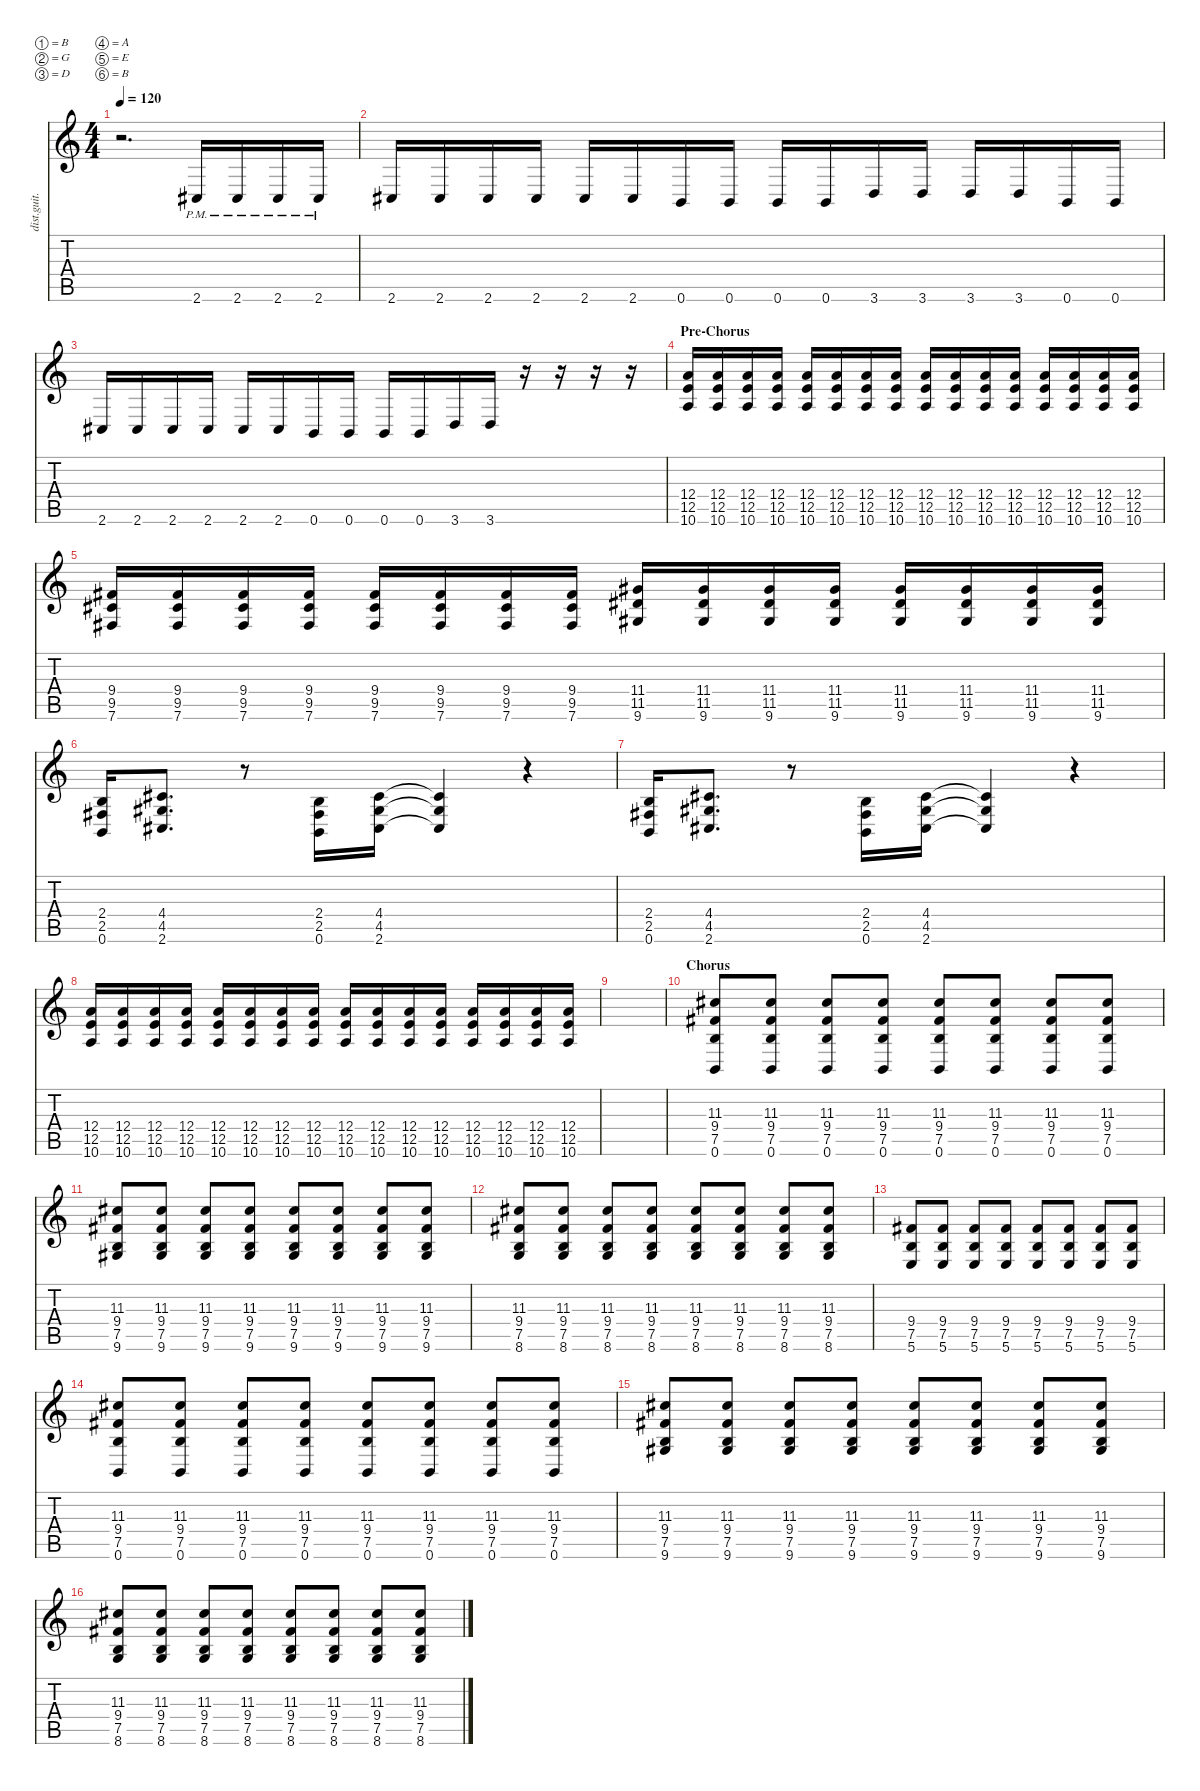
\defaultSystemsLayout 4
\hideDynamics
\bracketExtendMode nobrackets
\track ("Distortion Guitar - Petr" "dist.guit.") {instrument distortionguitar}
\staff {score tabs}
\tuning (B3 G3 D3 A2 E2 B1)
\ts (4 4)
\tempo 120
\clef g2
\ks c
r.2{d dy ff beam Down} 2.6{pm acc #}.16{dy mf beam Up} 2.6{pm acc #}.16{beam Up} 2.6{pm acc #}.16{beam Up} 2.6{pm acc #}.16{beam Up} |
2.6{acc #}.16{beam Up} 2.6{acc #}.16{beam Up} 2.6{acc #}.16{beam Up} 2.6{acc #}.16{beam Up} 2.6{acc #}.16{beam Up} 2.6{acc #}.16{beam Up} 0.6.16{beam Up} 0.6.16{beam Up} 0.6.16{beam Up} 0.6.16{beam Up} 3.6.16{beam Up} 3.6.16{beam Up} 3.6.16{beam Up} 3.6.16{beam Up} 0.6.16{beam Up} 0.6.16{beam Up} |
2.6{acc #}.16{beam Up} 2.6{acc #}.16{beam Up} 2.6{acc #}.16{beam Up} 2.6{acc #}.16{beam Up} 2.6{acc #}.16{beam Up} 2.6{acc #}.16{beam Up} 0.6.16{beam Up} 0.6.16{beam Up} 0.6.16{beam Up} 0.6.16{beam Up} 3.6.16{beam Up} 3.6.16{beam Up} r.16{beam Down} r.16{beam Down} r.16{beam Down} r.16{beam Down} |
\section ("" "Pre-Chorus")
(10.6 12.5 12.4).16{dy ff beam Up} (10.6 12.5 12.4).16{beam Up} (10.6 12.5 12.4).16{beam Up} (10.6 12.5 12.4).16{beam Up} (10.6 12.5 12.4).16{beam Up} (10.6 12.5 12.4).16{beam Up} (10.6 12.5 12.4).16{beam Up} (10.6 12.5 12.4).16{beam Up} (10.6 12.5 12.4).16{beam Up} (10.6 12.5 12.4).16{beam Up} (10.6 12.5 12.4).16{beam Up} (10.6 12.5 12.4).16{beam Up} (10.6 12.5 12.4).16{beam Up} (10.6 12.5 12.4).16{beam Up} (10.6 12.5 12.4).16{beam Up} (10.6 12.5 12.4).16{beam Up} |
(7.6{acc #} 9.5{acc #} 9.4{acc #}).16{beam Up} (7.6{acc #} 9.5{acc #} 9.4{acc #}).16{beam Up} (7.6{acc #} 9.5{acc #} 9.4{acc #}).16{beam Up} (7.6{acc #} 9.5{acc #} 9.4{acc #}).16{beam Up} (7.6{acc #} 9.5{acc #} 9.4{acc #}).16{beam Up} (7.6{acc #} 9.5{acc #} 9.4{acc #}).16{beam Up} (7.6{acc #} 9.5{acc #} 9.4{acc #}).16{beam Up} (7.6{acc #} 9.5{acc #} 9.4{acc #}).16{beam Up} (9.6{acc #} 11.5{acc #} 11.4{acc #}).16{beam Up} (9.6{acc #} 11.5{acc #} 11.4{acc #}).16{beam Up} (9.6{acc #} 11.5{acc #} 11.4{acc #}).16{beam Up} (9.6{acc #} 11.5{acc #} 11.4{acc #}).16{beam Up} (9.6{acc #} 11.5{acc #} 11.4{acc #}).16{beam Up} (9.6{acc #} 11.5{acc #} 11.4{acc #}).16{beam Up} (9.6{acc #} 11.5{acc #} 11.4{acc #}).16{beam Up} (9.6{acc #} 11.5{acc #} 11.4{acc #}).16{beam Up} |
(0.6 2.5{acc #} 2.4).16{beam Up} (2.6{acc #} 4.5{acc #} 4.4{acc #}).8{d beam Up} r.8{beam Down} (0.6 2.5{acc #} 2.4).16{beam Up} (2.6{acc #} 4.5{acc #} 4.4{acc #}).16{beam Up} (2.6{t acc #} 4.5{t acc #} 4.4{t acc #}).4{beam Up} r.4{beam Down} |
(0.6 2.5{acc #} 2.4).16{beam Up} (2.6{acc #} 4.5{acc #} 4.4{acc #}).8{d beam Up} r.8{beam Down} (0.6 2.5{acc #} 2.4).16{beam Up} (2.6{acc #} 4.5{acc #} 4.4{acc #}).16{beam Up} (2.6{t acc #} 4.5{t acc #} 4.4{t acc #}).4{beam Up} r.4{beam Down} |
(10.6 12.5 12.4).16{beam Up} (10.6 12.5 12.4).16{beam Up} (10.6 12.5 12.4).16{beam Up} (10.6 12.5 12.4).16{beam Up} (10.6 12.5 12.4).16{beam Up} (10.6 12.5 12.4).16{beam Up} (10.6 12.5 12.4).16{beam Up} (10.6 12.5 12.4).16{beam Up} (10.6 12.5 12.4).16{beam Up} (10.6 12.5 12.4).16{beam Up} (10.6 12.5 12.4).16{beam Up} (10.6 12.5 12.4).16{beam Up} (10.6 12.5 12.4).16{beam Up} (10.6 12.5 12.4).16{beam Up} (10.6 12.5 12.4).16{beam Up} (10.6 12.5 12.4).16{beam Up} |
|
\section ("" "Chorus")
(7.5 9.4{acc #} 11.3{acc #} 0.6).8{beam Up} (7.5 9.4{acc #} 11.3{acc #} 0.6).8{beam Up} (7.5 9.4{acc #} 11.3{acc #} 0.6).8{beam Up} (7.5 9.4{acc #} 11.3{acc #} 0.6).8{beam Up} (7.5 9.4{acc #} 11.3{acc #} 0.6).8{beam Up} (7.5 9.4{acc #} 11.3{acc #} 0.6).8{beam Up} (7.5 9.4{acc #} 11.3{acc #} 0.6).8{beam Up} (7.5 9.4{acc #} 11.3{acc #} 0.6).8{beam Up} |
(7.5 9.4{acc #} 11.3{acc #} 9.6{acc #}).8{beam Up} (7.5 9.4{acc #} 11.3{acc #} 9.6{acc #}).8{beam Up} (7.5 9.4{acc #} 11.3{acc #} 9.6{acc #}).8{beam Up} (7.5 9.4{acc #} 11.3{acc #} 9.6{acc #}).8{beam Up} (7.5 9.4{acc #} 11.3{acc #} 9.6{acc #}).8{beam Up} (7.5 9.4{acc #} 11.3{acc #} 9.6{acc #}).8{beam Up} (7.5 9.4{acc #} 11.3{acc #} 9.6{acc #}).8{beam Up} (7.5 9.4{acc #} 11.3{acc #} 9.6{acc #}).8{beam Up} |
(7.5 9.4{acc #} 11.3{acc #} 8.6).8{beam Up} (7.5 9.4{acc #} 11.3{acc #} 8.6).8{beam Up} (7.5 9.4{acc #} 11.3{acc #} 8.6).8{beam Up} (7.5 9.4{acc #} 11.3{acc #} 8.6).8{beam Up} (7.5 9.4{acc #} 11.3{acc #} 8.6).8{beam Up} (7.5 9.4{acc #} 11.3{acc #} 8.6).8{beam Up} (7.5 9.4{acc #} 11.3{acc #} 8.6).8{beam Up} (7.5 9.4{acc #} 11.3{acc #} 8.6).8{beam Up} |
(5.6 7.5 9.4{acc #}).8{beam Up} (5.6 7.5 9.4{acc #}).8{beam Up} (5.6 7.5 9.4{acc #}).8{beam Up} (5.6 7.5 9.4{acc #}).8{beam Up} (5.6 7.5 9.4{acc #}).8{beam Up} (5.6 7.5 9.4{acc #}).8{beam Up} (5.6 7.5 9.4{acc #}).8{beam Up} (5.6 7.5 9.4{acc #}).8{beam Up} |
(7.5 9.4{acc #} 11.3{acc #} 0.6).8{beam Up} (7.5 9.4{acc #} 11.3{acc #} 0.6).8{beam Up} (7.5 9.4{acc #} 11.3{acc #} 0.6).8{beam Up} (7.5 9.4{acc #} 11.3{acc #} 0.6).8{beam Up} (7.5 9.4{acc #} 11.3{acc #} 0.6).8{beam Up} (7.5 9.4{acc #} 11.3{acc #} 0.6).8{beam Up} (7.5 9.4{acc #} 11.3{acc #} 0.6).8{beam Up} (7.5 9.4{acc #} 11.3{acc #} 0.6).8{beam Up} |
(7.5 9.4{acc #} 11.3{acc #} 9.6{acc #}).8{beam Up} (7.5 9.4{acc #} 11.3{acc #} 9.6{acc #}).8{beam Up} (7.5 9.4{acc #} 11.3{acc #} 9.6{acc #}).8{beam Up} (7.5 9.4{acc #} 11.3{acc #} 9.6{acc #}).8{beam Up} (7.5 9.4{acc #} 11.3{acc #} 9.6{acc #}).8{beam Up} (7.5 9.4{acc #} 11.3{acc #} 9.6{acc #}).8{beam Up} (7.5 9.4{acc #} 11.3{acc #} 9.6{acc #}).8{beam Up} (7.5 9.4{acc #} 11.3{acc #} 9.6{acc #}).8{beam Up} |
(7.5 9.4{acc #} 11.3{acc #} 8.6).8{beam Up} (7.5 9.4{acc #} 11.3{acc #} 8.6).8{beam Up} (7.5 9.4{acc #} 11.3{acc #} 8.6).8{beam Up} (7.5 9.4{acc #} 11.3{acc #} 8.6).8{beam Up} (7.5 9.4{acc #} 11.3{acc #} 8.6).8{beam Up} (7.5 9.4{acc #} 11.3{acc #} 8.6).8{beam Up} (7.5 9.4{acc #} 11.3{acc #} 8.6).8{beam Up} (7.5 9.4{acc #} 11.3{acc #} 8.6).8{beam Up}
